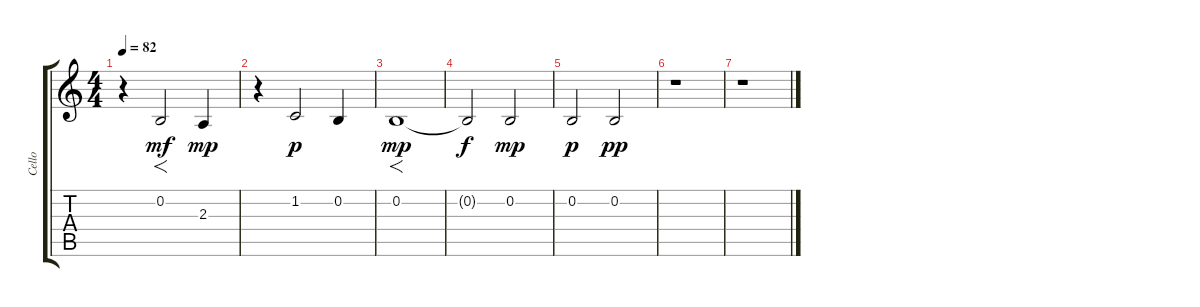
\track ("Cello" "Cello") {instrument cello}
\staff {score tabs}
\tuning (E4 B3 G3 D3 A2 E2) {hide}
\ts (4 4)
\tempo 82
\clef g2
\ks c
r.4{dy mf instrument cello} 0.2.2{f} 2.3.4{dy mp} |
r.4 1.2.2{dy p} 0.2.4 |
0.2.1{f dy mp} |
0.2{t}.2{dy f} 0.2.2{dy mp} |
0.2.2{dy p} 0.2.2{dy pp} |
r.1 |
r.1
